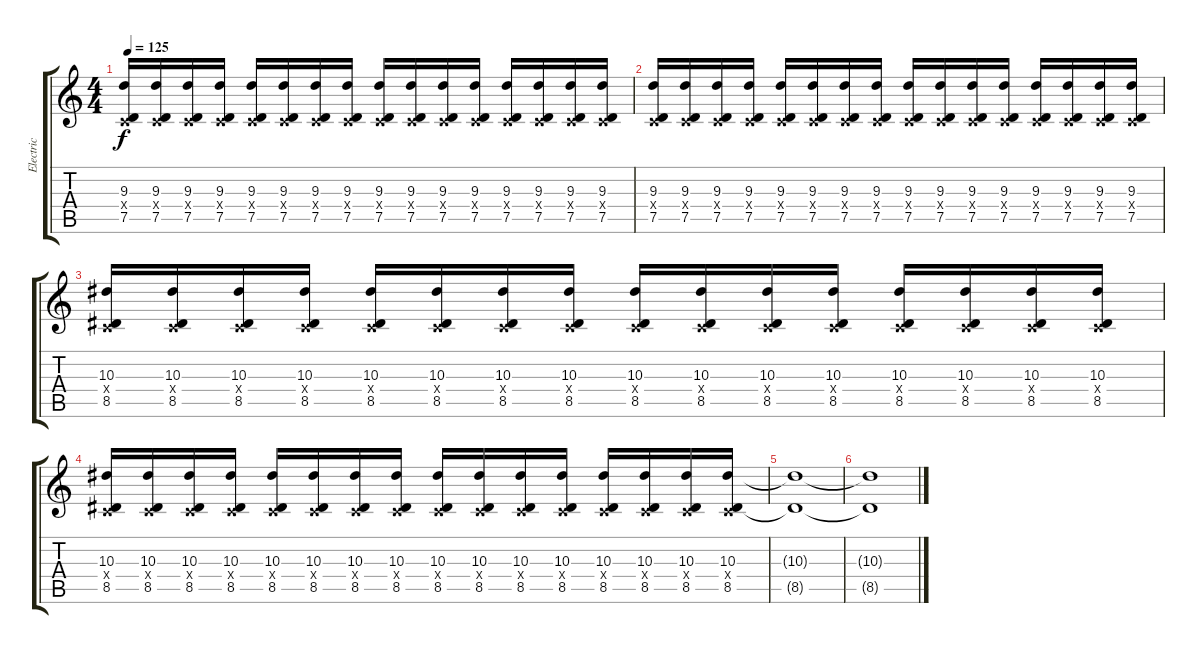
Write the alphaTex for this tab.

\track ("Electric" "Electric") {instrument distortionguitar}
\staff {score tabs}
\tuning (D4 A3 F3 C3 G2 C2) {hide}
\ts (4 4)
\tempo 125
\clef g2
\ks c
(9.3 0.4{x} 7.5).16{dy f} (9.3 0.4{x} 7.5).16 (9.3 0.4{x} 7.5).16 (9.3 0.4{x} 7.5).16 (9.3 0.4{x} 7.5).16 (9.3 0.4{x} 7.5).16 (9.3 0.4{x} 7.5).16 (9.3 0.4{x} 7.5).16 (9.3 0.4{x} 7.5).16 (9.3 0.4{x} 7.5).16 (9.3 0.4{x} 7.5).16 (9.3 0.4{x} 7.5).16 (9.3 0.4{x} 7.5).16 (9.3 0.4{x} 7.5).16 (9.3 0.4{x} 7.5).16 (9.3 0.4{x} 7.5).16 |
(9.3 0.4{x} 7.5).16 (9.3 0.4{x} 7.5).16 (9.3 0.4{x} 7.5).16 (9.3 0.4{x} 7.5).16 (9.3 0.4{x} 7.5).16 (9.3 0.4{x} 7.5).16 (9.3 0.4{x} 7.5).16 (9.3 0.4{x} 7.5).16 (9.3 0.4{x} 7.5).16 (9.3 0.4{x} 7.5).16 (9.3 0.4{x} 7.5).16 (9.3 0.4{x} 7.5).16 (9.3 0.4{x} 7.5).16 (9.3 0.4{x} 7.5).16 (9.3 0.4{x} 7.5).16 (9.3 0.4{x} 7.5).16 |
(10.3 0.4{x} 8.5).16 (10.3 0.4{x} 8.5).16 (10.3 0.4{x} 8.5).16 (10.3 0.4{x} 8.5).16 (10.3 0.4{x} 8.5).16 (10.3 0.4{x} 8.5).16 (10.3 0.4{x} 8.5).16 (10.3 0.4{x} 8.5).16 (10.3 0.4{x} 8.5).16 (10.3 0.4{x} 8.5).16 (10.3 0.4{x} 8.5).16 (10.3 0.4{x} 8.5).16 (10.3 0.4{x} 8.5).16 (10.3 0.4{x} 8.5).16 (10.3 0.4{x} 8.5).16 (10.3 0.4{x} 8.5).16 |
(10.3 0.4{x} 8.5).16 (10.3 0.4{x} 8.5).16 (10.3 0.4{x} 8.5).16 (10.3 0.4{x} 8.5).16 (10.3 0.4{x} 8.5).16 (10.3 0.4{x} 8.5).16 (10.3 0.4{x} 8.5).16 (10.3 0.4{x} 8.5).16 (10.3 0.4{x} 8.5).16 (10.3 0.4{x} 8.5).16 (10.3 0.4{x} 8.5).16 (10.3 0.4{x} 8.5).16 (10.3 0.4{x} 8.5).16 (10.3 0.4{x} 8.5).16 (10.3 0.4{x} 8.5).16 (10.3 0.4{x} 8.5).16 |
(10.3{t} 8.5{t}).1 |
(10.3{t} 8.5{t}).1
